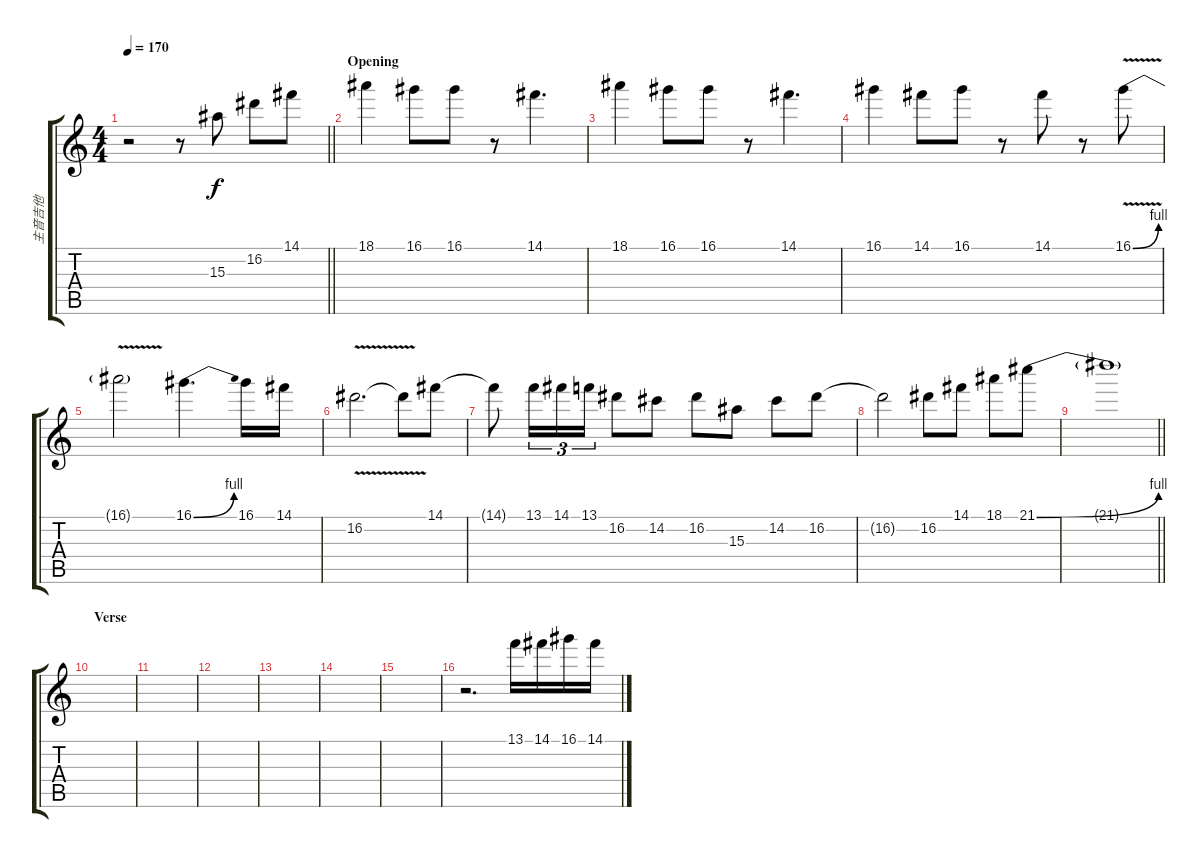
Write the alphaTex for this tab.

\track ("主音吉他" "主音吉他") {instrument distortionguitar}
\staff {score tabs}
\tuning (E4 B3 G3 D3 A2 E2) {hide}
\ts (4 4)
\tempo 170
\clef g2
\barLineRight lightlight
\ks c
r.2{dy f instrument distortionguitar} r.8 15.3.8 16.2.8 14.1.8 |
\section ("" "Opening")
18.1.4 16.1.8 16.1.8 r.8 14.1.4{d} |
18.1.4 16.1.8 16.1.8 r.8 14.1.4{d} |
16.1.4 14.1.8 16.1.8 r.8 14.1.8 r.8 16.1{be (bend 0 0 60 4) v}.8 |
16.1{t}.2 16.1{be (bend 0 0 60 4)}.4{d} 16.1.16 14.1.16 |
16.2{v}.2{d} 16.2{t}.8 14.1.8 |
14.1{t}.8 13.1.16{tu (3 2)} 14.1.16{tu (3 2)} 13.1.16{tu (3 2)} 16.2.8 14.2.8 16.2.8 15.3.8 14.2.8 16.2.8 |
16.2{t}.2 16.2.8 14.1.8 18.1.8 21.1{be (bend 0 0 60 4)}.8 |
\barLineRight lightlight
21.1{t}.1 |
\section ("" "Verse")
|
|
|
|
|
|
r.2{d} 13.1.16 14.1.16 16.1.16 14.1.16
